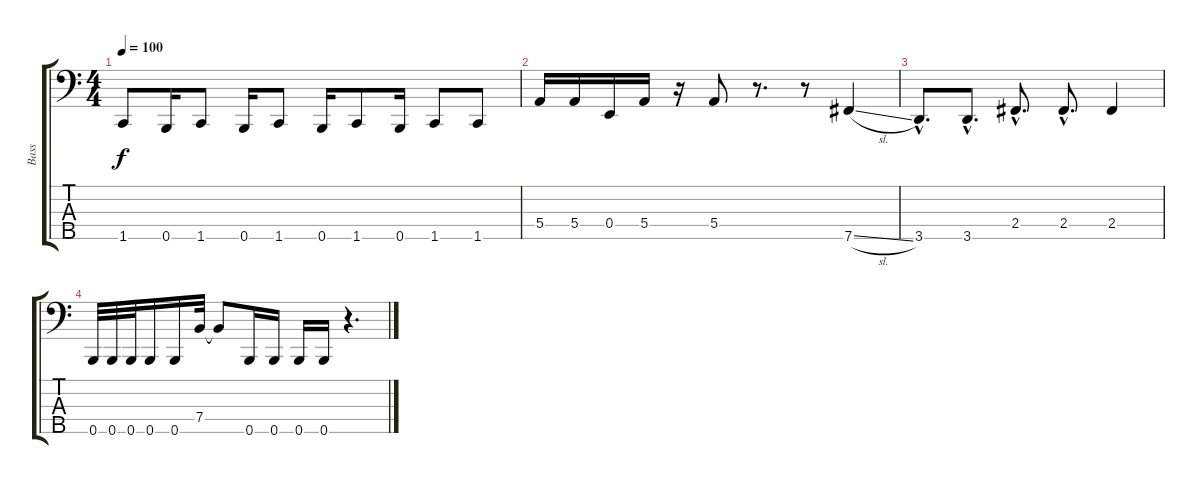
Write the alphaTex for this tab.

\track ("Bass" "Bass") {instrument electricbasspick}
\staff {score tabs}
\tuning (G2 D2 A1 E1 B0) {hide}
\ts (4 4)
\tempo 100
\clef f4
\ks c
1.5.8{dy f} 0.5.16 1.5.8 0.5.16 1.5.8 0.5.16 1.5.8 0.5.16 1.5.8 1.5.8 |
5.4.16 5.4.16 0.4.16 5.4.16 r.16 5.4.8 r.8{d} r.8 7.5{sl}.4 |
3.5{hac}.8{d} 3.5{hac}.8{d} 2.4{hac}.8{d} 2.4{hac}.8{d} 2.4.4 |
0.5.32 0.5.32 0.5.32 0.5.16 0.5.16 7.4.32 7.4{t}.8 0.5.16 0.5.16 0.5.16 0.5.16 r.4{d}
